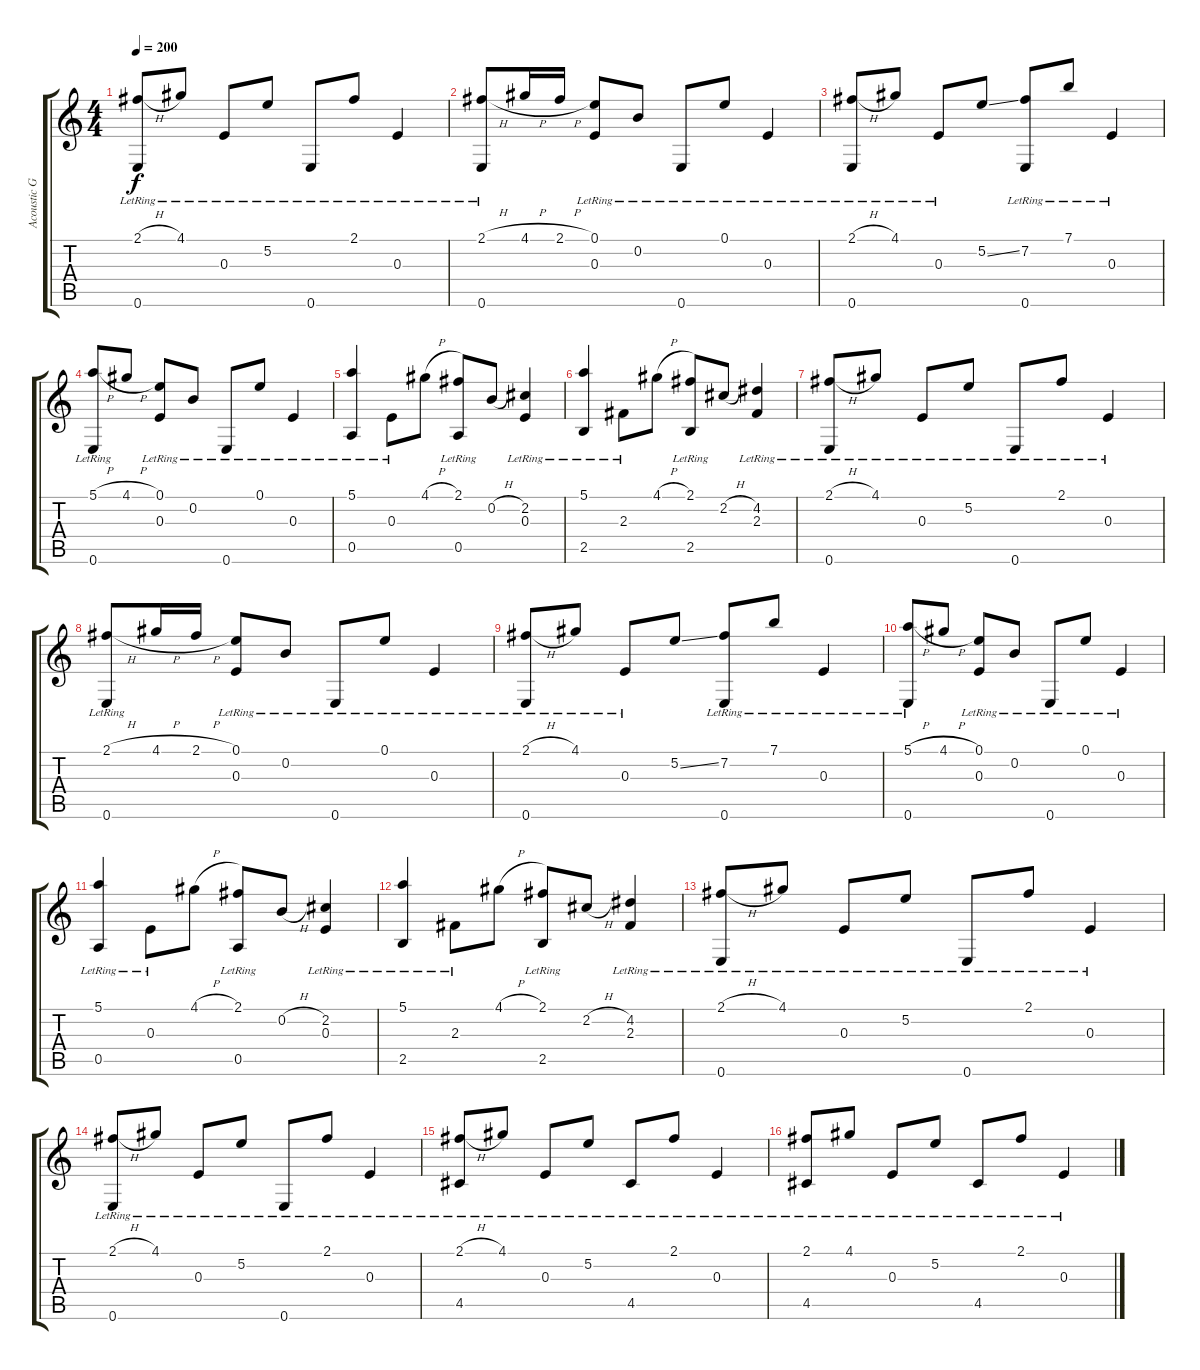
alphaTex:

\track ("Acoustic Guitar" "Acoustic G") {instrument acousticguitarnylon}
\staff {score tabs}
\tuning (E4 B3 E3 B2 A2 E2) {hide}
\ts (4 4)
\tempo 200
\clef g2
\ks c
(2.1{h} 0.6{lr}).8{dy f instrument acousticguitarnylon} 4.1{lr}.8 0.3{lr}.8 5.2{lr}.8 0.6{lr}.8 2.1{lr}.8 0.3{lr}.4 |
(2.1{h} 0.6{lr}).8 4.1{h}.16 2.1{h}.16 (0.1{lr} 0.3{lr}).8 0.2{lr}.8 0.6{lr}.8 0.1{lr}.8 0.3{lr}.4 |
(2.1{h} 0.6{lr}).8 4.1{lr}.8 0.3{lr}.8 5.2{ss}.8 (7.2{lr} 0.6{lr}).8 7.1{lr}.8 0.3{lr}.4 |
(5.1{h} 0.6{lr}).8 4.1{h}.8 (0.1{lr} 0.3{lr}).8 0.2{lr}.8 0.6{lr}.8 0.1{lr}.8 0.3{lr}.4 |
(5.1{lr} 0.5{lr}).4 0.3{lr}.8 4.1{h}.8 (2.1{lr} 0.5{lr}).8 0.2{h}.8 (2.2{lr} 0.3{lr}).4 |
(5.1{lr} 2.5{lr}).4 2.3{lr}.8 4.1{h}.8 (2.1{lr} 2.5{lr}).8 2.2{h}.8 (4.2{lr} 2.3{lr}).4 |
(2.1{h} 0.6{lr}).8 4.1{lr}.8 0.3{lr}.8 5.2{lr}.8 0.6{lr}.8 2.1{lr}.8 0.3{lr}.4 |
(2.1{h} 0.6{lr}).8 4.1{h}.16 2.1{h}.16 (0.1{lr} 0.3{lr}).8 0.2{lr}.8 0.6{lr}.8 0.1{lr}.8 0.3{lr}.4 |
(2.1{h} 0.6{lr}).8 4.1{lr}.8 0.3{lr}.8 5.2{ss}.8 (7.2{lr} 0.6{lr}).8 7.1{lr}.8 0.3{lr}.4 |
(5.1{h} 0.6{lr}).8 4.1{h}.8 (0.1{lr} 0.3{lr}).8 0.2{lr}.8 0.6{lr}.8 0.1{lr}.8 0.3{lr}.4 |
(5.1{lr} 0.5{lr}).4 0.3{lr}.8 4.1{h}.8 (2.1{lr} 0.5{lr}).8 0.2{h}.8 (2.2{lr} 0.3{lr}).4 |
(5.1{lr} 2.5{lr}).4 2.3{lr}.8 4.1{h}.8 (2.1{lr} 2.5{lr}).8 2.2{h}.8 (4.2{lr} 2.3{lr}).4 |
(2.1{h} 0.6{lr}).8 4.1{lr}.8 0.3{lr}.8 5.2{lr}.8 0.6{lr}.8 2.1{lr}.8 0.3{lr}.4 |
(2.1{h} 0.6{lr}).8 4.1{lr}.8 0.3{lr}.8 5.2{lr}.8 0.6{lr}.8 2.1{lr}.8 0.3{lr}.4 |
(2.1{h} 4.5{lr}).8 4.1{lr}.8 0.3{lr}.8 5.2{lr}.8 4.5{lr}.8 2.1{lr}.8 0.3{lr}.4 |
(2.1{lr} 4.5{lr}).8 4.1{lr}.8 0.3{lr}.8 5.2{lr}.8 4.5{lr}.8 2.1{lr}.8 0.3{lr}.4
